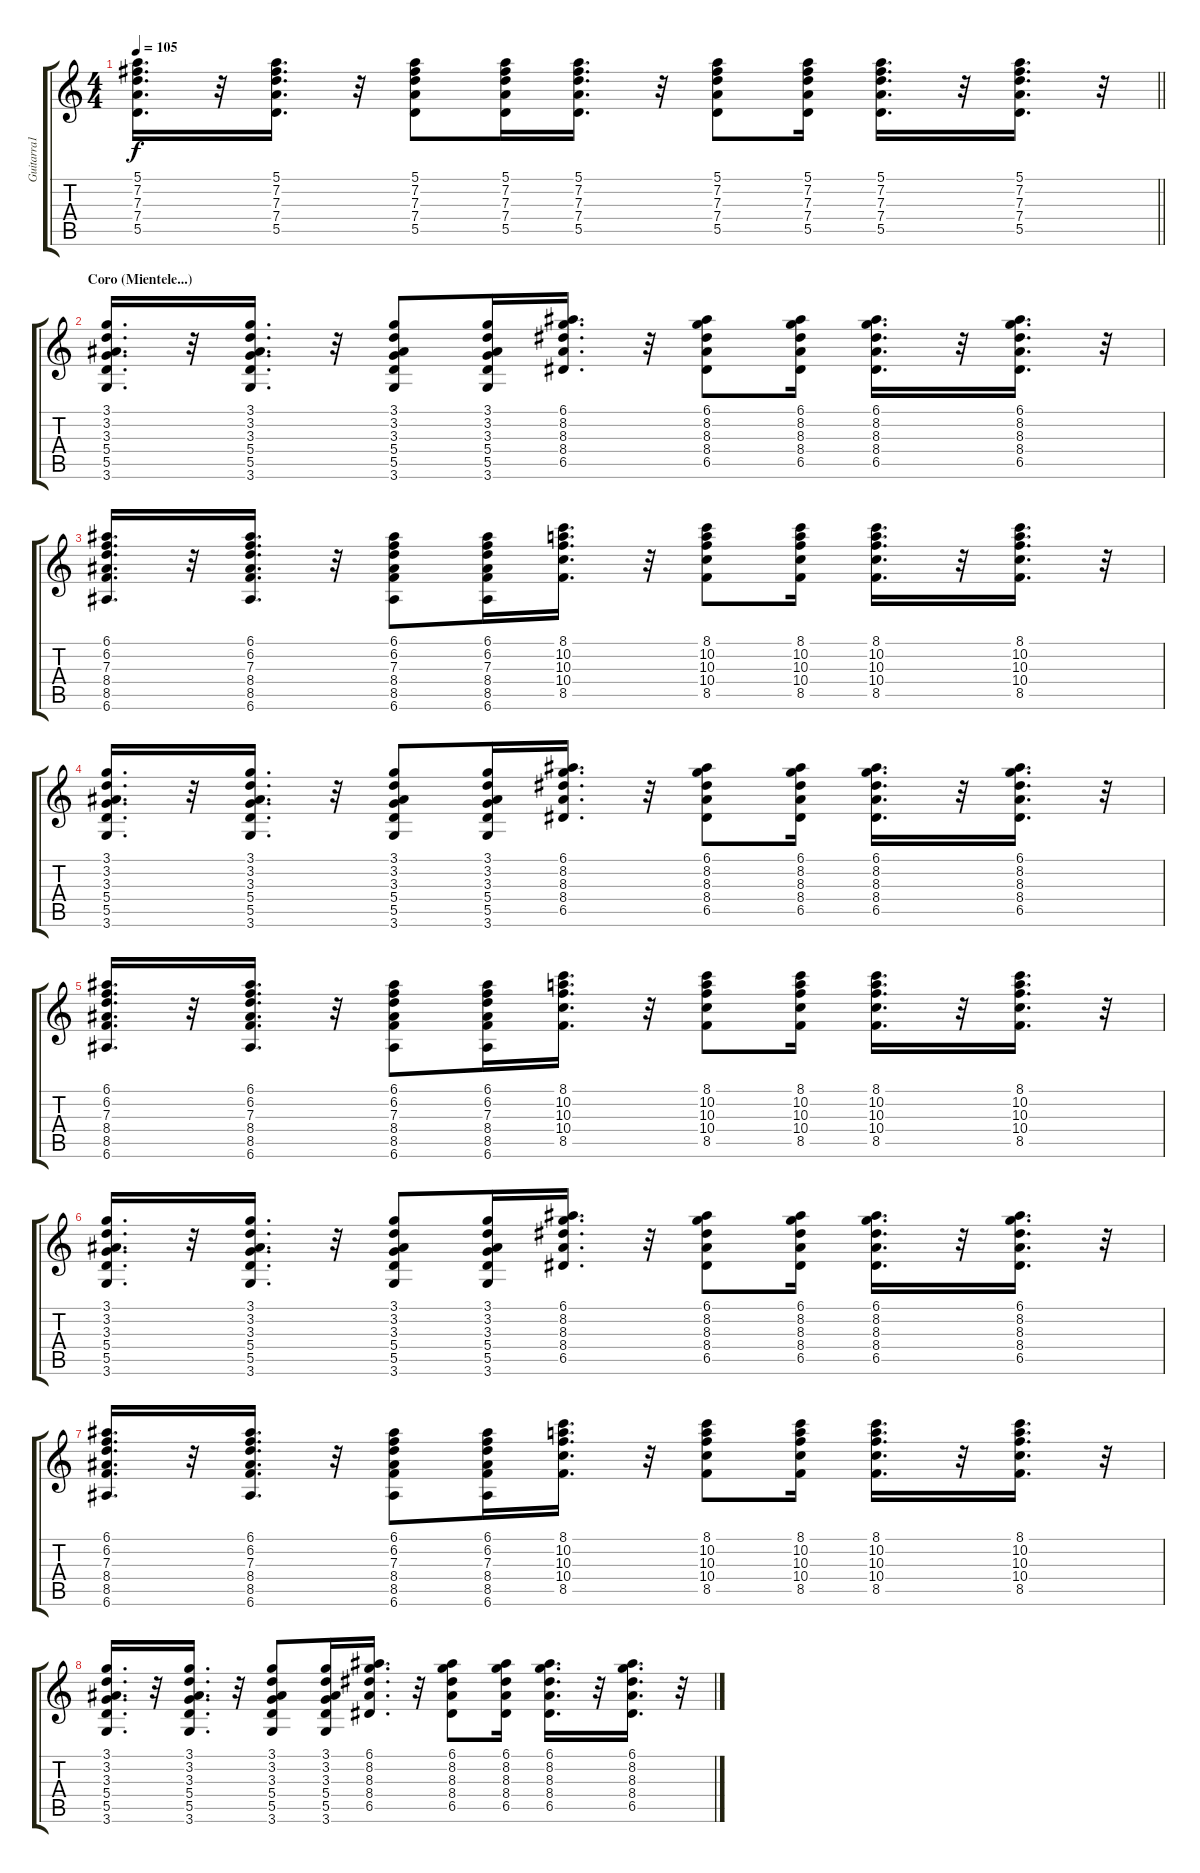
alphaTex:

\track ("Guitarra1" "Guitarra1") {instrument overdrivenguitar}
\staff {score tabs}
\tuning (E4 B3 G3 D3 A2 E2) {hide}
\ts (4 4)
\tempo 105
\clef g2
\barLineRight lightlight
\ks c
(5.1 7.2 7.3 7.4 5.5).16{d dy f} r.32 (5.1 7.2 7.3 7.4 5.5).16{d} r.32 (5.1 7.2 7.3 7.4 5.5).8 (5.1 7.2 7.3 7.4 5.5).16 (5.1 7.2 7.3 7.4 5.5).16{d} r.32 (5.1 7.2 7.3 7.4 5.5).8 (5.1 7.2 7.3 7.4 5.5).16 (5.1 7.2 7.3 7.4 5.5).16{d} r.32 (5.1 7.2 7.3 7.4 5.5).16{d} r.32 |
\section ("" "Coro (Mientele...)")
(3.1 3.2 3.3 5.4 5.5 3.6).16{d} r.32 (3.1 3.2 3.3 5.4 5.5 3.6).16{d} r.32 (3.1 3.2 3.3 5.4 5.5 3.6).8 (3.1 3.2 3.3 5.4 5.5 3.6).16 (6.1 8.2 8.3 8.4 6.5).16{d} r.32 (6.1 8.2 8.3 8.4 6.5).8 (6.1 8.2 8.3 8.4 6.5).16 (6.1 8.2 8.3 8.4 6.5).16{d} r.32 (6.1 8.2 8.3 8.4 6.5).16{d} r.32 |
(6.1 6.2 7.3 8.4 8.5 6.6).16{d} r.32 (6.1 6.2 7.3 8.4 8.5 6.6).16{d} r.32 (6.1 6.2 7.3 8.4 8.5 6.6).8 (6.1 6.2 7.3 8.4 8.5 6.6).16 (8.1 10.2 10.3 10.4 8.5).16{d} r.32 (8.1 10.2 10.3 10.4 8.5).8 (8.1 10.2 10.3 10.4 8.5).16 (8.1 10.2 10.3 10.4 8.5).16{d} r.32 (8.1 10.2 10.3 10.4 8.5).16{d} r.32 |
(3.1 3.2 3.3 5.4 5.5 3.6).16{d} r.32 (3.1 3.2 3.3 5.4 5.5 3.6).16{d} r.32 (3.1 3.2 3.3 5.4 5.5 3.6).8 (3.1 3.2 3.3 5.4 5.5 3.6).16 (6.1 8.2 8.3 8.4 6.5).16{d} r.32 (6.1 8.2 8.3 8.4 6.5).8 (6.1 8.2 8.3 8.4 6.5).16 (6.1 8.2 8.3 8.4 6.5).16{d} r.32 (6.1 8.2 8.3 8.4 6.5).16{d} r.32 |
(6.1 6.2 7.3 8.4 8.5 6.6).16{d} r.32 (6.1 6.2 7.3 8.4 8.5 6.6).16{d} r.32 (6.1 6.2 7.3 8.4 8.5 6.6).8 (6.1 6.2 7.3 8.4 8.5 6.6).16 (8.1 10.2 10.3 10.4 8.5).16{d} r.32 (8.1 10.2 10.3 10.4 8.5).8 (8.1 10.2 10.3 10.4 8.5).16 (8.1 10.2 10.3 10.4 8.5).16{d} r.32 (8.1 10.2 10.3 10.4 8.5).16{d} r.32 |
(3.1 3.2 3.3 5.4 5.5 3.6).16{d} r.32 (3.1 3.2 3.3 5.4 5.5 3.6).16{d} r.32 (3.1 3.2 3.3 5.4 5.5 3.6).8 (3.1 3.2 3.3 5.4 5.5 3.6).16 (6.1 8.2 8.3 8.4 6.5).16{d} r.32 (6.1 8.2 8.3 8.4 6.5).8 (6.1 8.2 8.3 8.4 6.5).16 (6.1 8.2 8.3 8.4 6.5).16{d} r.32 (6.1 8.2 8.3 8.4 6.5).16{d} r.32 |
(6.1 6.2 7.3 8.4 8.5 6.6).16{d} r.32 (6.1 6.2 7.3 8.4 8.5 6.6).16{d} r.32 (6.1 6.2 7.3 8.4 8.5 6.6).8 (6.1 6.2 7.3 8.4 8.5 6.6).16 (8.1 10.2 10.3 10.4 8.5).16{d} r.32 (8.1 10.2 10.3 10.4 8.5).8 (8.1 10.2 10.3 10.4 8.5).16 (8.1 10.2 10.3 10.4 8.5).16{d} r.32 (8.1 10.2 10.3 10.4 8.5).16{d} r.32 |
(3.1 3.2 3.3 5.4 5.5 3.6).16{d} r.32 (3.1 3.2 3.3 5.4 5.5 3.6).16{d} r.32 (3.1 3.2 3.3 5.4 5.5 3.6).8 (3.1 3.2 3.3 5.4 5.5 3.6).16 (6.1 8.2 8.3 8.4 6.5).16{d} r.32 (6.1 8.2 8.3 8.4 6.5).8 (6.1 8.2 8.3 8.4 6.5).16 (6.1 8.2 8.3 8.4 6.5).16{d} r.32 (6.1 8.2 8.3 8.4 6.5).16{d} r.32
